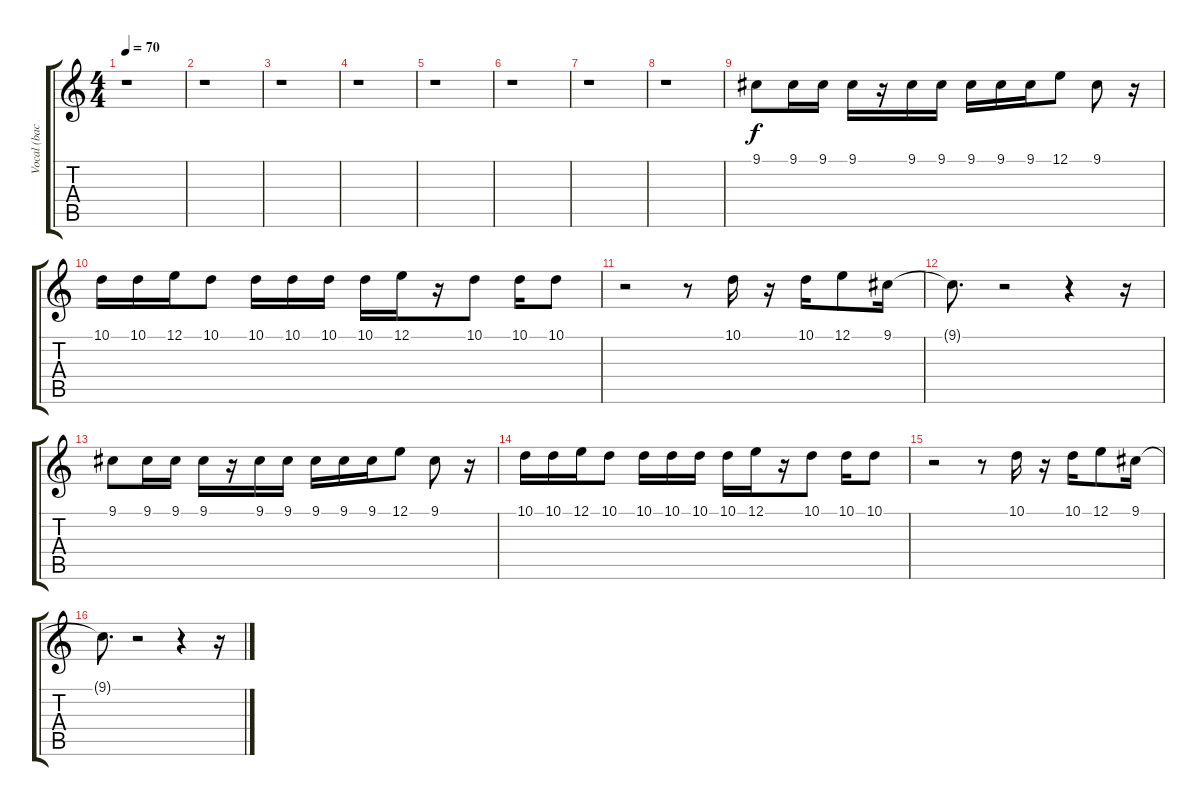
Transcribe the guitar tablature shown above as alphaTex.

\track ("Vocal (back)" "Vocal (bac") {instrument tangoaccordion}
\staff {score tabs}
\tuning (E4 B3 G3 D3 A2 E2) {hide}
\ts (4 4)
\tempo 70
\clef g2
\ks c
r.1{dy f} |
r.1 |
r.1 |
r.1 |
r.1 |
r.1 |
r.1 |
r.1 |
9.1.8 9.1.16 9.1.16 9.1.16 r.16 9.1.16 9.1.16 9.1.16 9.1.16 9.1.16 12.1.8 9.1.8 r.16 |
10.1.16 10.1.16 12.1.16 10.1.8 10.1.16 10.1.16 10.1.16 10.1.16 12.1.16 r.16 10.1.8 10.1.16 10.1.8 |
r.2 r.8 10.1.16 r.16 10.1.16 12.1.8 9.1.16 |
9.1{t}.8{d} r.2 r.4 r.16 |
9.1.8 9.1.16 9.1.16 9.1.16 r.16 9.1.16 9.1.16 9.1.16 9.1.16 9.1.16 12.1.8 9.1.8 r.16 |
10.1.16 10.1.16 12.1.16 10.1.8 10.1.16 10.1.16 10.1.16 10.1.16 12.1.16 r.16 10.1.8 10.1.16 10.1.8 |
r.2 r.8 10.1.16 r.16 10.1.16 12.1.8 9.1.16 |
9.1{t}.8{d} r.2 r.4 r.16
